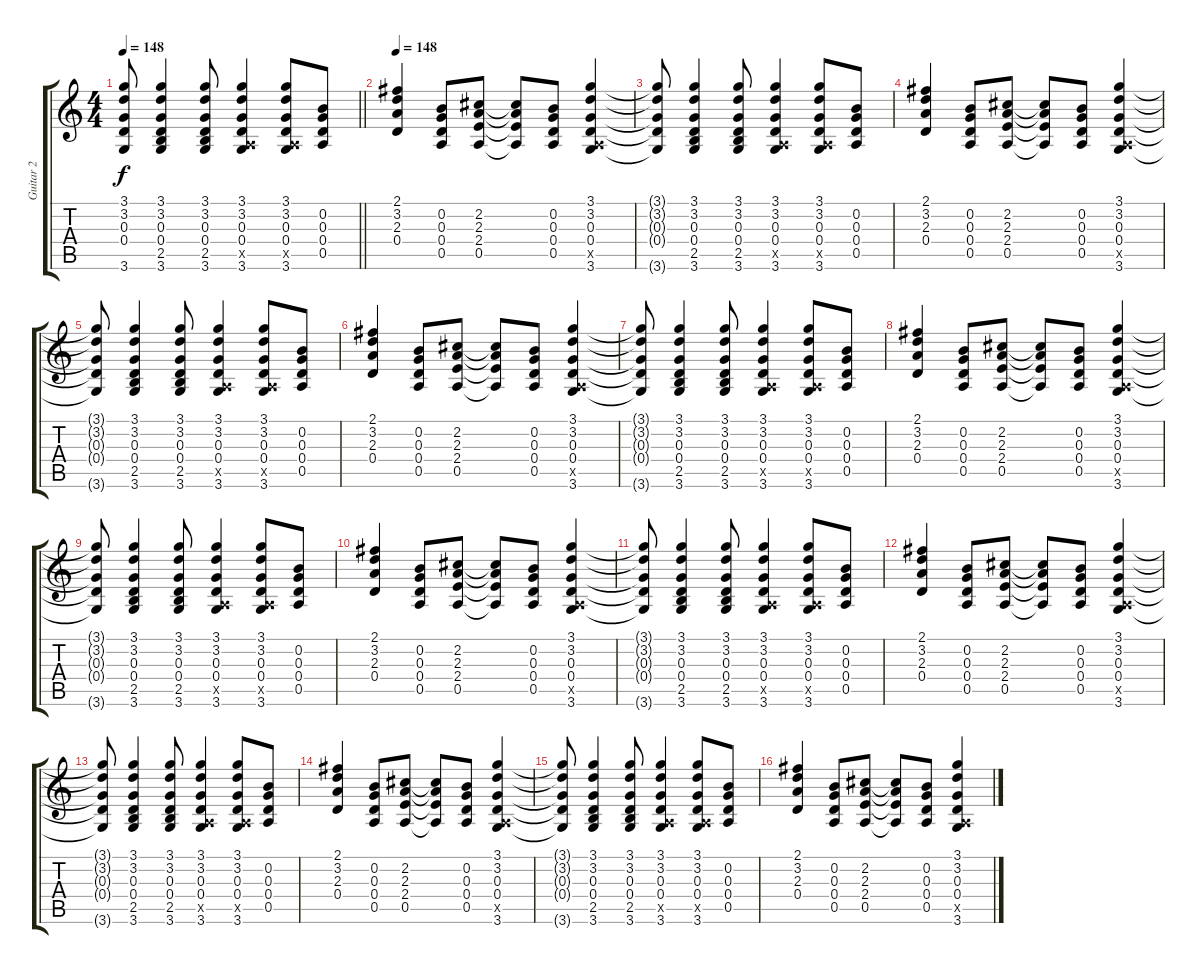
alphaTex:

\track ("Guitar 2" "Guitar 2") {instrument acousticguitarsteel}
\staff {score tabs}
\tuning (E4 B3 G3 D3 A2 E2) {hide}
\ts (4 4)
\tempo 148
\clef g2
\barLineRight lightlight
\ks c
(3.1{t} 3.2{t} 0.3{t} 0.4{t} 3.6{t}).8{dy f} (3.1 3.2 0.3 0.4 2.5 3.6).4 (3.1 3.2 0.3 0.4 2.5 3.6).8 (3.1 3.2 0.3 0.4 0.5{x} 3.6).4 (3.1 3.2 0.3 0.4 0.5{x} 3.6).8 (0.2 0.3 0.4 0.5).8 |
\tempo 148
(2.1 3.2 2.3 0.4).4 (0.2 0.3 0.4 0.5).8 (2.2 2.3 2.4 0.5).8 (2.2{t} 2.3{t} 2.4{t} 0.5{t}).8 (0.2 0.3 0.4 0.5).8 (3.1 3.2 0.3 0.4 0.5{x} 3.6).4 |
(3.1{t} 3.2{t} 0.3{t} 0.4{t} 3.6{t}).8 (3.1 3.2 0.3 0.4 2.5 3.6).4 (3.1 3.2 0.3 0.4 2.5 3.6).8 (3.1 3.2 0.3 0.4 0.5{x} 3.6).4 (3.1 3.2 0.3 0.4 0.5{x} 3.6).8 (0.2 0.3 0.4 0.5).8 |
(2.1 3.2 2.3 0.4).4 (0.2 0.3 0.4 0.5).8 (2.2 2.3 2.4 0.5).8 (2.2{t} 2.3{t} 2.4{t} 0.5{t}).8 (0.2 0.3 0.4 0.5).8 (3.1 3.2 0.3 0.4 0.5{x} 3.6).4 |
(3.1{t} 3.2{t} 0.3{t} 0.4{t} 3.6{t}).8 (3.1 3.2 0.3 0.4 2.5 3.6).4 (3.1 3.2 0.3 0.4 2.5 3.6).8 (3.1 3.2 0.3 0.4 0.5{x} 3.6).4 (3.1 3.2 0.3 0.4 0.5{x} 3.6).8 (0.2 0.3 0.4 0.5).8 |
(2.1 3.2 2.3 0.4).4 (0.2 0.3 0.4 0.5).8 (2.2 2.3 2.4 0.5).8 (2.2{t} 2.3{t} 2.4{t} 0.5{t}).8 (0.2 0.3 0.4 0.5).8 (3.1 3.2 0.3 0.4 0.5{x} 3.6).4 |
(3.1{t} 3.2{t} 0.3{t} 0.4{t} 3.6{t}).8 (3.1 3.2 0.3 0.4 2.5 3.6).4 (3.1 3.2 0.3 0.4 2.5 3.6).8 (3.1 3.2 0.3 0.4 0.5{x} 3.6).4 (3.1 3.2 0.3 0.4 0.5{x} 3.6).8 (0.2 0.3 0.4 0.5).8 |
(2.1 3.2 2.3 0.4).4 (0.2 0.3 0.4 0.5).8 (2.2 2.3 2.4 0.5).8 (2.2{t} 2.3{t} 2.4{t} 0.5{t}).8 (0.2 0.3 0.4 0.5).8 (3.1 3.2 0.3 0.4 0.5{x} 3.6).4 |
(3.1{t} 3.2{t} 0.3{t} 0.4{t} 3.6{t}).8 (3.1 3.2 0.3 0.4 2.5 3.6).4 (3.1 3.2 0.3 0.4 2.5 3.6).8 (3.1 3.2 0.3 0.4 0.5{x} 3.6).4 (3.1 3.2 0.3 0.4 0.5{x} 3.6).8 (0.2 0.3 0.4 0.5).8 |
(2.1 3.2 2.3 0.4).4 (0.2 0.3 0.4 0.5).8 (2.2 2.3 2.4 0.5).8 (2.2{t} 2.3{t} 2.4{t} 0.5{t}).8 (0.2 0.3 0.4 0.5).8 (3.1 3.2 0.3 0.4 0.5{x} 3.6).4 |
(3.1{t} 3.2{t} 0.3{t} 0.4{t} 3.6{t}).8 (3.1 3.2 0.3 0.4 2.5 3.6).4 (3.1 3.2 0.3 0.4 2.5 3.6).8 (3.1 3.2 0.3 0.4 0.5{x} 3.6).4 (3.1 3.2 0.3 0.4 0.5{x} 3.6).8 (0.2 0.3 0.4 0.5).8 |
(2.1 3.2 2.3 0.4).4 (0.2 0.3 0.4 0.5).8 (2.2 2.3 2.4 0.5).8 (2.2{t} 2.3{t} 2.4{t} 0.5{t}).8 (0.2 0.3 0.4 0.5).8 (3.1 3.2 0.3 0.4 0.5{x} 3.6).4 |
(3.1{t} 3.2{t} 0.3{t} 0.4{t} 3.6{t}).8 (3.1 3.2 0.3 0.4 2.5 3.6).4 (3.1 3.2 0.3 0.4 2.5 3.6).8 (3.1 3.2 0.3 0.4 0.5{x} 3.6).4 (3.1 3.2 0.3 0.4 0.5{x} 3.6).8 (0.2 0.3 0.4 0.5).8 |
(2.1 3.2 2.3 0.4).4 (0.2 0.3 0.4 0.5).8 (2.2 2.3 2.4 0.5).8 (2.2{t} 2.3{t} 2.4{t} 0.5{t}).8 (0.2 0.3 0.4 0.5).8 (3.1 3.2 0.3 0.4 0.5{x} 3.6).4 |
(3.1{t} 3.2{t} 0.3{t} 0.4{t} 3.6{t}).8 (3.1 3.2 0.3 0.4 2.5 3.6).4 (3.1 3.2 0.3 0.4 2.5 3.6).8 (3.1 3.2 0.3 0.4 0.5{x} 3.6).4 (3.1 3.2 0.3 0.4 0.5{x} 3.6).8 (0.2 0.3 0.4 0.5).8 |
(2.1 3.2 2.3 0.4).4 (0.2 0.3 0.4 0.5).8 (2.2 2.3 2.4 0.5).8 (2.2{t} 2.3{t} 2.4{t} 0.5{t}).8 (0.2 0.3 0.4 0.5).8 (3.1 3.2 0.3 0.4 0.5{x} 3.6).4
